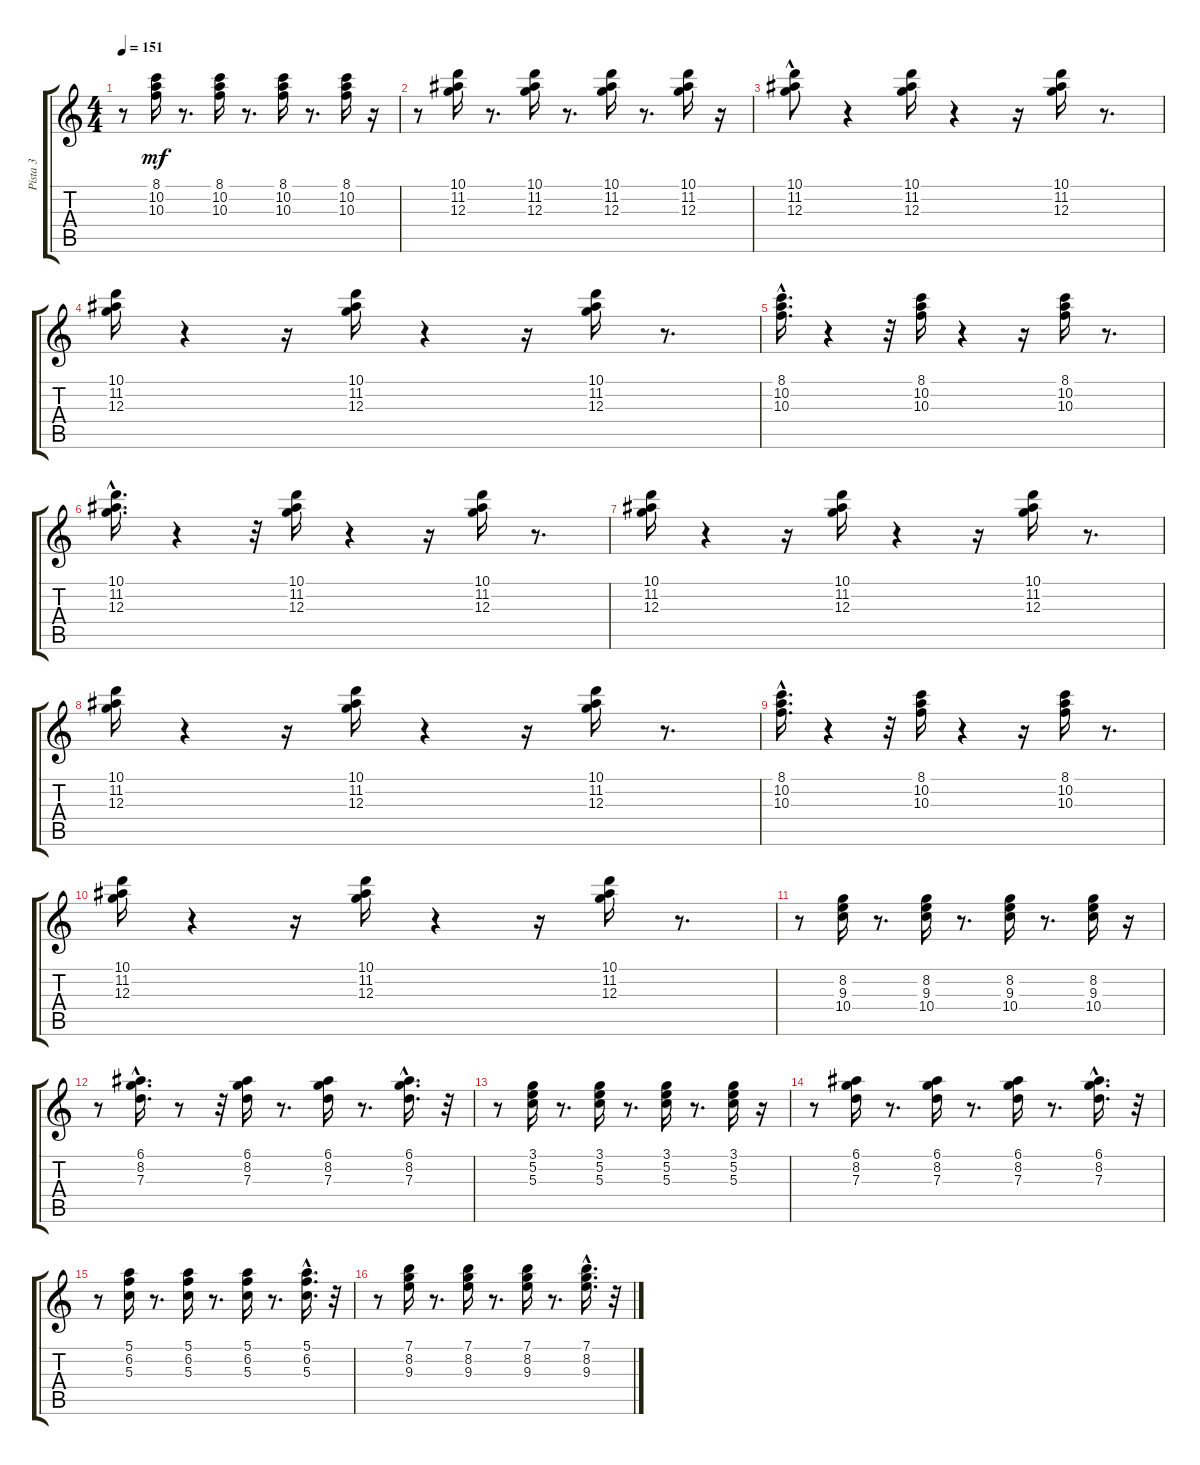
\track ("Pista 3" "Pista 3") {instrument electricguitarmuted}
\staff {score tabs}
\tuning (E4 B3 G3 D3 A2 E2) {hide}
\ts (4 4)
\tempo 151
\clef g2
\ks c
r.8{dy mf} (8.1 10.2 10.3).16 r.8{d} (8.1 10.2 10.3).16 r.8{d} (8.1 10.2 10.3).16 r.8{d} (8.1 10.2 10.3).16 r.16 |
r.8 (10.1 11.2 12.3).16 r.8{d} (10.1 11.2 12.3).16 r.8{d} (10.1 11.2 12.3).16 r.8{d} (10.1 11.2 12.3).16 r.16 |
(10.1{hac} 11.2 12.3{hac}).8 r.4 (10.1 11.2 12.3).16 r.4 r.16 (10.1 11.2 12.3).16 r.8{d} |
(10.1 11.2 12.3).16 r.4 r.16 (10.1 11.2 12.3).16 r.4 r.16 (10.1 11.2 12.3).16 r.8{d} |
(8.1{hac} 10.2 10.3).16{d} r.4 r.32 (8.1 10.2 10.3).16 r.4 r.16 (8.1 10.2 10.3).16 r.8{d} |
(10.1{hac} 11.2{hac} 12.3{hac}).16{d} r.4 r.32 (10.1 11.2 12.3).16 r.4 r.16 (10.1 11.2 12.3).16 r.8{d} |
(10.1 11.2 12.3).16 r.4 r.16 (10.1 11.2 12.3).16 r.4 r.16 (10.1 11.2 12.3).16 r.8{d} |
(10.1 11.2 12.3).16 r.4 r.16 (10.1 11.2 12.3).16 r.4 r.16 (10.1 11.2 12.3).16 r.8{d} |
(8.1{hac} 10.2 10.3).16{d} r.4 r.32 (8.1 10.2 10.3).16 r.4 r.16 (8.1 10.2 10.3).16 r.8{d} |
(10.1 11.2 12.3).16 r.4 r.16 (10.1 11.2 12.3).16 r.4 r.16 (10.1 11.2 12.3).16 r.8{d} |
r.8 (8.2 9.3 10.4).16 r.8{d} (8.2 9.3 10.4).16 r.8{d} (8.2 9.3 10.4).16 r.8{d} (8.2 9.3 10.4).16 r.16 |
r.8 (6.1 8.2{hac} 7.3{hac}).16{d} r.8 r.32 (6.1 8.2 7.3).16 r.8{d} (6.1 8.2 7.3).16 r.8{d} (6.1 8.2 7.3{hac}).16{d} r.32 |
r.8 (3.1 5.2 5.3).16 r.8{d} (3.1 5.2 5.3).16 r.8{d} (3.1 5.2 5.3).16 r.8{d} (3.1 5.2 5.3).16 r.16 |
r.8 (6.1 8.2 7.3).16 r.8{d} (6.1 8.2 7.3).16 r.8{d} (6.1 8.2 7.3).16 r.8{d} (6.1{hac} 8.2 7.3{hac}).16{d} r.32 |
r.8 (5.1 6.2 5.3).16 r.8{d} (5.1 6.2 5.3).16 r.8{d} (5.1 6.2 5.3).16 r.8{d} (5.1{hac} 6.2 5.3{hac}).16{d} r.32 |
r.8 (7.1 8.2 9.3).16 r.8{d} (7.1 8.2 9.3).16 r.8{d} (7.1 8.2 9.3).16 r.8{d} (7.1 8.2 9.3{hac}).16{d} r.32
